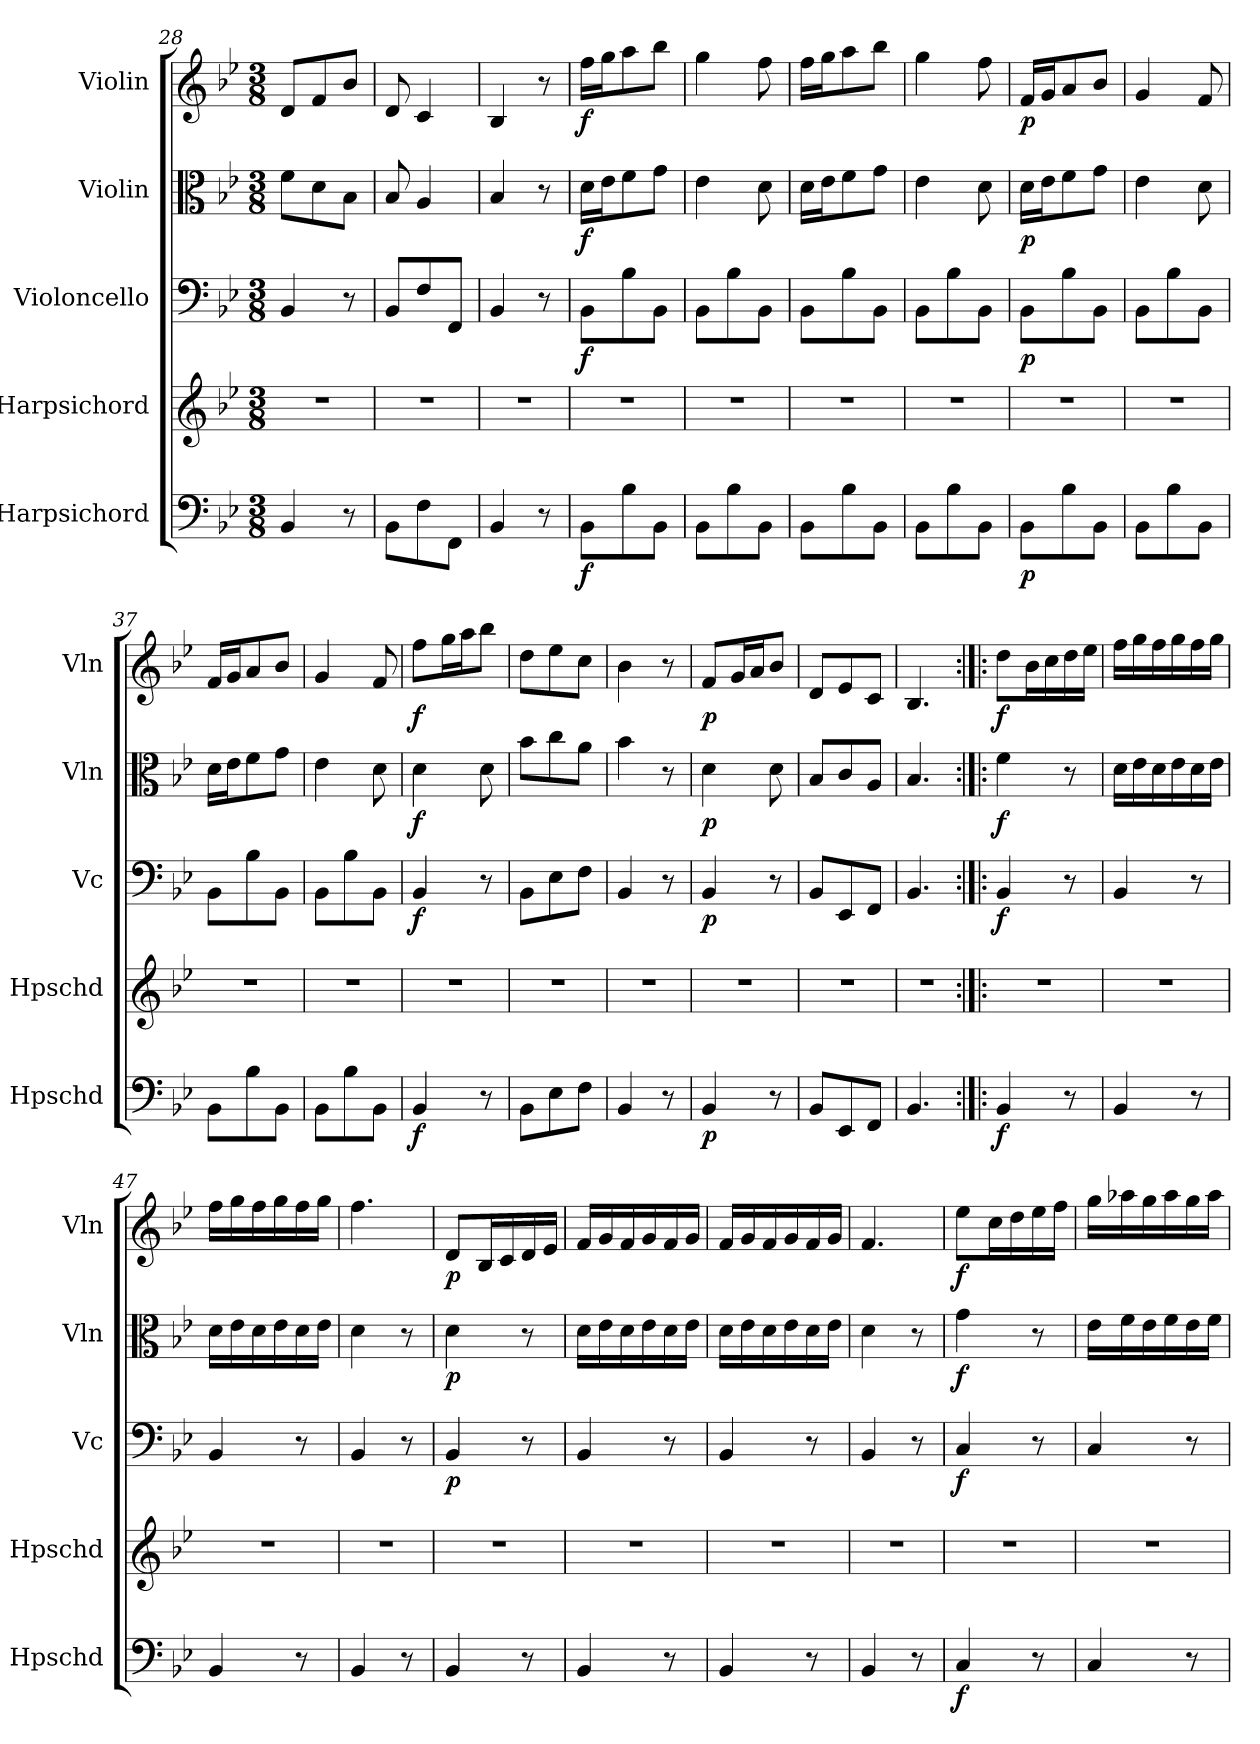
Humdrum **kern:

**kern	**dynam	**kern	**kern	**dynam	**kern	**dynam	**kern	**dynam
*part5	*part5	*part4	*part3	*part3	*part2	*part2	*part1	*part1
*staff5	*staff5	*staff4	*staff3	*staff3	*staff2	*staff2	*staff1	*staff1
*I"Harpsichord	*	*I"Harpsichord	*I"Violoncello	*	*I"Violin	*	*I"Violin	*
*I'Hpschd	*	*I'Hpschd	*I'Vc	*	*I'Vln	*	*I'Vln	*
*clefF4	*	*clefG2	*clefF4	*	*clefC3	*	*clefG2	*
*k[b-e-]	*	*k[b-e-]	*k[b-e-]	*	*k[b-e-]	*	*k[b-e-]	*
*M3/8	*	*M3/8	*M3/8	*	*M3/8	*	*M3/8	*
=28	=28	=28	=28	=28	=28	=28	=28	=28
4BB-/	.	4.r	4BB-/	.	8f\L	.	8d/L	.
.	.	.	.	.	8d\	.	8f/	.
8r	.	.	8r	.	8B-\J	.	8b-/J	.
=29	=29	=29	=29	=29	=29	=29	=29	=29
8BB-\L	.	4.r	8BB-/L	.	8B-/	.	8d/	.
8F\	.	.	8F/	.	4A/	.	4c/	.
8FF\J	.	.	8FF/J	.	.	.	.	.
=30	=30	=30	=30	=30	=30	=30	=30	=30
4BB-/	.	4.r	4BB-/	.	4B-/	.	4B-/	.
8r	.	.	8r	.	8r	.	8r	.
=31	=31	=31	=31	=31	=31	=31	=31	=31
8BB-\L	f	4.r	8BB-\L	f	16d\LL	f	16ff\LL	f
.	.	.	.	.	16e-\J	.	16gg\J	.
8B-\	.	.	8B-\	.	8f\	.	8aa\	.
8BB-\J	.	.	8BB-\J	.	8g\J	.	8bb-\J	.
=32	=32	=32	=32	=32	=32	=32	=32	=32
8BB-\L	.	4.r	8BB-\L	.	4e-\	.	4gg\	.
8B-\	.	.	8B-\	.	.	.	.	.
8BB-\J	.	.	8BB-\J	.	8d\	.	8ff\	.
=33	=33	=33	=33	=33	=33	=33	=33	=33
8BB-\L	.	4.r	8BB-\L	.	16d\LL	.	16ff\LL	.
.	.	.	.	.	16e-\J	.	16gg\J	.
8B-\	.	.	8B-\	.	8f\	.	8aa\	.
8BB-\J	.	.	8BB-\J	.	8g\J	.	8bb-\J	.
=34	=34	=34	=34	=34	=34	=34	=34	=34
8BB-\L	.	4.r	8BB-\L	.	4e-\	.	4gg\	.
8B-\	.	.	8B-\	.	.	.	.	.
8BB-\J	.	.	8BB-\J	.	8d\	.	8ff\	.
=35	=35	=35	=35	=35	=35	=35	=35	=35
8BB-\L	p	4.r	8BB-\L	p	16d\LL	p	16f/LL	p
.	.	.	.	.	16e-\J	.	16g/J	.
8B-\	.	.	8B-\	.	8f\	.	8a/	.
8BB-\J	.	.	8BB-\J	.	8g\J	.	8b-/J	.
=36	=36	=36	=36	=36	=36	=36	=36	=36
8BB-\L	.	4.r	8BB-\L	.	4e-\	.	4g/	.
8B-\	.	.	8B-\	.	.	.	.	.
8BB-\J	.	.	8BB-\J	.	8d\	.	8f/	.
=37	=37	=37	=37	=37	=37	=37	=37	=37
8BB-\L	.	4.r	8BB-\L	.	16d\LL	.	16f/LL	.
.	.	.	.	.	16e-\J	.	16g/J	.
8B-\	.	.	8B-\	.	8f\	.	8a/	.
8BB-\J	.	.	8BB-\J	.	8g\J	.	8b-/J	.
=38	=38	=38	=38	=38	=38	=38	=38	=38
8BB-\L	.	4.r	8BB-\L	.	4e-\	.	4g/	.
8B-\	.	.	8B-\	.	.	.	.	.
8BB-\J	.	.	8BB-\J	.	8d\	.	8f/	.
=39	=39	=39	=39	=39	=39	=39	=39	=39
4BB-/	f	4.r	4BB-/	f	4d\	f	8ff\L	f
.	.	.	.	.	.	.	16gg\L	.
.	.	.	.	.	.	.	16aa\J	.
8r	.	.	8r	.	8d\	.	8bb-\J	.
=40	=40	=40	=40	=40	=40	=40	=40	=40
8BB-\L	.	4.r	8BB-\L	.	8b-\L	.	8dd\L	.
8E-\	.	.	8E-\	.	8cc\	.	8ee-\	.
8F\J	.	.	8F\J	.	8a\J	.	8cc\J	.
=41	=41	=41	=41	=41	=41	=41	=41	=41
4BB-/	.	4.r	4BB-/	.	4b-\	.	4b-\	.
8r	.	.	8r	.	8r	.	8r	.
=42	=42	=42	=42	=42	=42	=42	=42	=42
4BB-/	p	4.r	4BB-/	p	4d\	p	8f/L	p
.	.	.	.	.	.	.	16g/L	.
.	.	.	.	.	.	.	16a/J	.
8r	.	.	8r	.	8d\	.	8b-/J	.
=43	=43	=43	=43	=43	=43	=43	=43	=43
8BB-/L	.	4.r	8BB-/L	.	8B-/L	.	8d/L	.
8EE-/	.	.	8EE-/	.	8c/	.	8e-/	.
8FF/J	.	.	8FF/J	.	8A/J	.	8c/J	.
=44	=44	=44	=44	=44	=44	=44	=44	=44
4.BB-/	.	4.r	4.BB-/	.	4.B-/	.	4.B-/	.
=45:|!|:	=45:|!|:	=45:|!|:	=45:|!|:	=45:|!|:	=45:|!|:	=45:|!|:	=45:|!|:	=45:|!|:
4BB-/	f	4.r	4BB-/	f	4f\	f	8dd\L	f
.	.	.	.	.	.	.	16b-\L	.
.	.	.	.	.	.	.	16cc\	.
8r	.	.	8r	.	8r	.	16dd\	.
.	.	.	.	.	.	.	16ee-\JJ	.
=46	=46	=46	=46	=46	=46	=46	=46	=46
4BB-/	.	4.r	4BB-/	.	16d\LL	.	16ff\LL	.
.	.	.	.	.	16e-\	.	16gg\	.
.	.	.	.	.	16d\	.	16ff\	.
.	.	.	.	.	16e-\	.	16gg\	.
8r	.	.	8r	.	16d\	.	16ff\	.
.	.	.	.	.	16e-\JJ	.	16gg\JJ	.
=47	=47	=47	=47	=47	=47	=47	=47	=47
4BB-/	.	4.r	4BB-/	.	16d\LL	.	16ff\LL	.
.	.	.	.	.	16e-\	.	16gg\	.
.	.	.	.	.	16d\	.	16ff\	.
.	.	.	.	.	16e-\	.	16gg\	.
8r	.	.	8r	.	16d\	.	16ff\	.
.	.	.	.	.	16e-\JJ	.	16gg\JJ	.
=48	=48	=48	=48	=48	=48	=48	=48	=48
4BB-/	.	4.r	4BB-/	.	4d\	.	4.ff\	.
8r	.	.	8r	.	8r	.	.	.
=49	=49	=49	=49	=49	=49	=49	=49	=49
4BB-/	.	4.r	4BB-/	p	4d\	p	8d/L	p
.	.	.	.	.	.	.	16B-/L	.
.	.	.	.	.	.	.	16c/	.
8r	.	.	8r	.	8r	.	16d/	.
.	.	.	.	.	.	.	16e-/JJ	.
=50	=50	=50	=50	=50	=50	=50	=50	=50
4BB-/	.	4.r	4BB-/	.	16d\LL	.	16f/LL	.
.	.	.	.	.	16e-\	.	16g/	.
.	.	.	.	.	16d\	.	16f/	.
.	.	.	.	.	16e-\	.	16g/	.
8r	.	.	8r	.	16d\	.	16f/	.
.	.	.	.	.	16e-\JJ	.	16g/JJ	.
=51	=51	=51	=51	=51	=51	=51	=51	=51
4BB-/	.	4.r	4BB-/	.	16d\LL	.	16f/LL	.
.	.	.	.	.	16e-\	.	16g/	.
.	.	.	.	.	16d\	.	16f/	.
.	.	.	.	.	16e-\	.	16g/	.
8r	.	.	8r	.	16d\	.	16f/	.
.	.	.	.	.	16e-\JJ	.	16g/JJ	.
=52	=52	=52	=52	=52	=52	=52	=52	=52
4BB-/	.	4.r	4BB-/	.	4d\	.	4.f/	.
8r	.	.	8r	.	8r	.	.	.
=53	=53	=53	=53	=53	=53	=53	=53	=53
4C/	f	4.r	4C/	f	4g\	f	8ee-\L	f
.	.	.	.	.	.	.	16cc\L	.
.	.	.	.	.	.	.	16dd\	.
8r	.	.	8r	.	8r	.	16ee-\	.
.	.	.	.	.	.	.	16ff\JJ	.
=54	=54	=54	=54	=54	=54	=54	=54	=54
4C/	.	4.r	4C/	.	16e-\LL	.	16gg\LL	.
.	.	.	.	.	16f\	.	16aa-X\	.
.	.	.	.	.	16e-\	.	16gg\	.
.	.	.	.	.	16f\	.	16aa-\	.
8r	.	.	8r	.	16e-\	.	16gg\	.
.	.	.	.	.	16f\JJ	.	16aa-\JJ	.
=	=	=	=	=	=	=	=	=
*-	*-	*-	*-	*-	*-	*-	*-	*-
